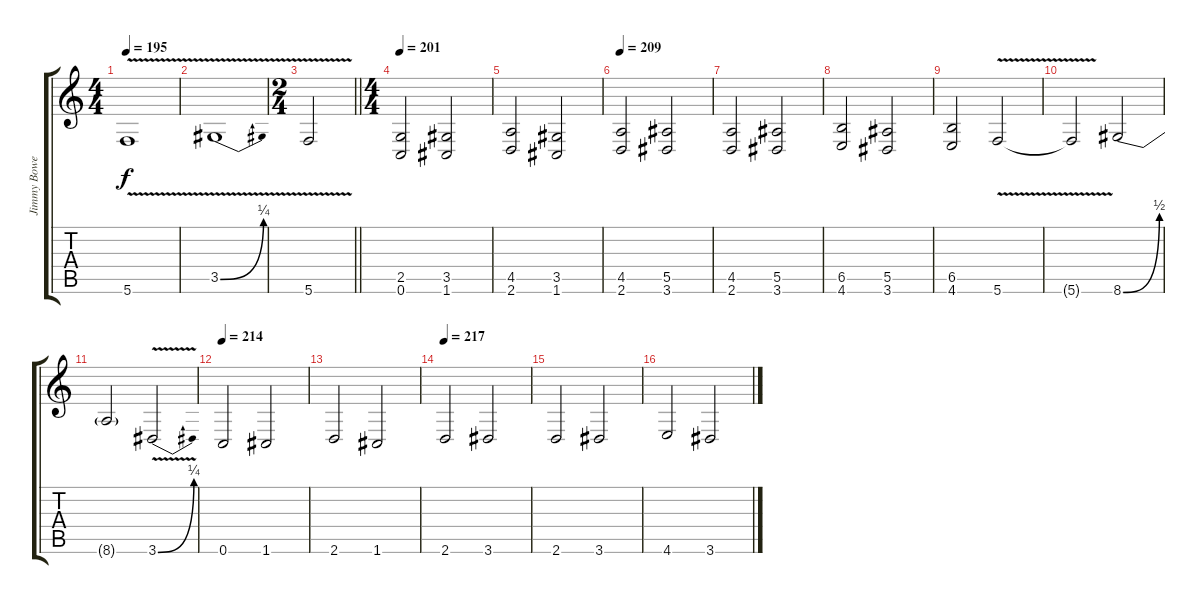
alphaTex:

\track ("Jimmy Bower" "Jimmy Bowe") {instrument distortionguitar}
\staff {score tabs}
\tuning (C4 G3 Eb3 Bb2 F2 C2) {hide}
\ts (4 4)
\tempo 195
\clef g2
\ks c
5.6{v}.1{dy f} |
3.5{be (bend 0 0 60 1) v}.1 |
\ts (2 4)
\barLineRight lightlight
5.6{v}.2 |
\ts (4 4)
\section ("" "")
\tempo 201
(2.5 0.6).2 (3.5 1.6).2 |
(4.5 2.6).2 (3.5 1.6).2 |
\tempo 209
(4.5 2.6).2 (5.5 3.6).2 |
(4.5 2.6).2 (5.5 3.6).2 |
(6.5 4.6).2 (5.5 3.6).2 |
(6.5 4.6).2 5.6{v}.2 |
5.6{t}.2 8.6{be (bend 0 0 60 2)}.2 |
8.6{t}.2 3.6{be (bend 0 0 60 1) v}.2 |
\tempo 214
0.6.2 1.6.2 |
2.6.2 1.6.2 |
\tempo 217
2.6.2 3.6.2 |
2.6.2 3.6.2 |
4.6.2 3.6.2
